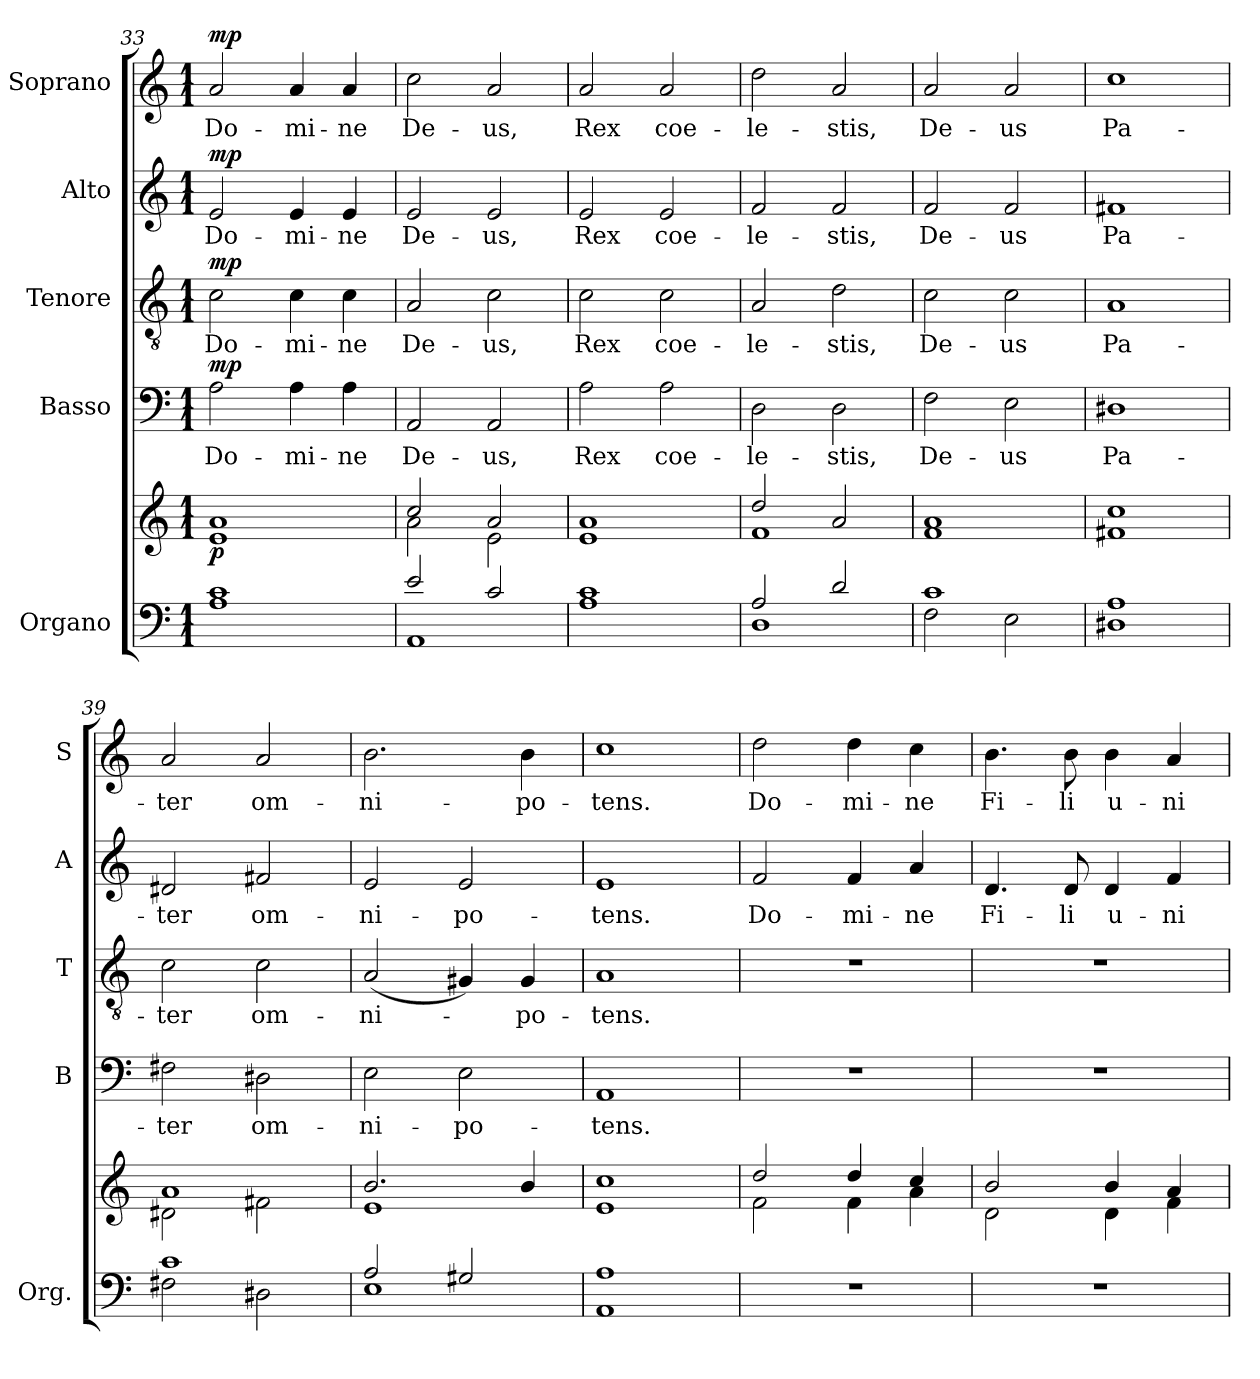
**kern	**kern	**dynam	**kern	**text	**dynam	**kern	**text	**dynam	**kern	**text	**dynam	**kern	**text	**dynam
*part5	*part5	*part5	*part4	*part4	*part4	*part3	*part3	*part3	*part2	*part2	*part2	*part1	*part1	*part1
*staff6	*staff5	*staff5/6	*staff4	*staff4	*staff4	*staff3	*staff3	*staff3	*staff2	*staff2	*staff2	*staff1	*staff1	*staff1
*I"Organo	*	*	*I"Basso	*	*	*I"Tenore	*	*	*I"Alto	*	*	*I"Soprano	*	*
*I'Org.	*	*	*I'B	*	*	*I'T	*	*	*I'A	*	*	*I'S	*	*
*clefF4	*clefG2	*	*clefF4	*	*	*clefGv2	*	*	*clefG2	*	*	*clefG2	*	*
*k[]	*k[]	*	*k[]	*	*	*k[]	*	*	*k[]	*	*	*k[]	*	*
*C:	*C:	*	*C:	*	*	*C:	*	*	*C:	*	*	*C:	*	*
*M1/1	*M1/1	*	*M1/1	*	*	*M1/1	*	*	*M1/1	*	*	*M1/1	*	*
=33	=33	=33	=33	=33	=33	=33	=33	=33	=33	=33	=33	=33	=33	=33
*^	*^	*	*	*	*	*	*	*	*	*	*	*	*	*
!	!	!	!	!LO:DY:b	!	!	!LO:DY:a	!	!	!LO:DY:a	!	!	!LO:DY:a	!	!	!LO:DY:a
1c	1A	1a	1e	p	2A\	Do-	mp	2c\	Do-	mp	2e/	Do-	mp	2a/	Do-	mp
.	.	.	.	.	4A\	-mi-	.	4c\	-mi-	.	4e/	-mi-	.	4a/	-mi-	.
.	.	.	.	.	4A\	-ne	.	4c\	-ne	.	4e/	-ne	.	4a/	-ne	.
=34	=34	=34	=34	=34	=34	=34	=34	=34	=34	=34	=34	=34	=34	=34	=34	=34
2e/	1AA	2cc/	2a\	.	2AA/	De-	.	2A/	De-	.	2e/	De-	.	2cc\	De-	.
2c/	.	2a/	2e\	.	2AA/	-us,	.	2c\	-us,	.	2e/	-us,	.	2a/	-us,	.
=35	=35	=35	=35	=35	=35	=35	=35	=35	=35	=35	=35	=35	=35	=35	=35	=35
1c	1A	1a	1e	.	2A\	Rex	.	2c\	Rex	.	2e/	Rex	.	2a/	Rex	.
.	.	.	.	.	2A\	coe-	.	2c\	coe-	.	2e/	coe-	.	2a/	coe-	.
=36	=36	=36	=36	=36	=36	=36	=36	=36	=36	=36	=36	=36	=36	=36	=36	=36
2A/	1D	2dd/	1f	.	2D\	-le-	.	2A/	-le-	.	2f/	-le-	.	2dd\	-le-	.
2d/	.	2a/	.	.	2D\	-stis,	.	2d\	-stis,	.	2f/	-stis,	.	2a/	-stis,	.
=37	=37	=37	=37	=37	=37	=37	=37	=37	=37	=37	=37	=37	=37	=37	=37	=37
1c	2F\	1a	1f	.	2F\	De-	.	2c\	De-	.	2f/	De-	.	2a/	De-	.
.	2E\	.	.	.	2E\	-us	.	2c\	-us	.	2f/	-us	.	2a/	-us	.
=38	=38	=38	=38	=38	=38	=38	=38	=38	=38	=38	=38	=38	=38	=38	=38	=38
1A	1D#X	1cc	1f#X	.	1D#X	Pa-	.	1A	Pa-	.	1f#X	Pa-	.	1cc	Pa-	.
=39	=39	=39	=39	=39	=39	=39	=39	=39	=39	=39	=39	=39	=39	=39	=39	=39
1c	2F#X\	1a	2d#X\	.	2F#X\	-ter	.	2c\	-ter	.	2d#X/	-ter	.	2a/	-ter	.
.	2D#X\	.	2f#X\	.	2D#X\	om-	.	2c\	om-	.	2f#X/	om-	.	2a/	om-	.
!!LO:PB:g=z
=40	=40	=40	=40	=40	=40	=40	=40	=40	=40	=40	=40	=40	=40	=40	=40	=40
2A/	1E	2.b/	1e	.	2E\	-ni-	.	(2A/	-ni-	.	2e/	-ni-	.	2.b\	-ni-	.
2G#X/	.	.	.	.	2E\	-po-	.	4G#X/)	.	.	2e/	-po-	.	.	.	.
.	.	4b/	.	.	.	.	.	4G#/	-po-	.	.	.	.	4b\	-po-	.
=41	=41	=41	=41	=41	=41	=41	=41	=41	=41	=41	=41	=41	=41	=41	=41	=41
1A	1AA	1cc	1e	.	1AA	-tens.	.	1A	-tens.	.	1e	-tens.	.	1cc	-tens.	.
*v	*v	*	*	*	*	*	*	*	*	*	*	*	*	*	*	*
=42	=42	=42	=42	=42	=42	=42	=42	=42	=42	=42	=42	=42	=42	=42	=42
1r	2dd/	2f\	.	1r	.	.	1r	.	.	2f/	Do-	.	2dd\	Do-	.
.	4dd/	4f\	.	.	.	.	.	.	.	4f/	-mi-	.	4dd\	-mi-	.
.	4cc/	4a\	.	.	.	.	.	.	.	4a/	-ne	.	4cc\	-ne	.
=43	=43	=43	=43	=43	=43	=43	=43	=43	=43	=43	=43	=43	=43	=43	=43
1r	2b/	2d\	.	1r	.	.	1r	.	.	4.d/	Fi-	.	4.b\	Fi-	.
.	.	.	.	.	.	.	.	.	.	8d/	-li	.	8b\	-li	.
.	4b/	4d\	.	.	.	.	.	.	.	4d/	u-	.	4b\	u-	.
.	4a/	4f\	.	.	.	.	.	.	.	4f/	-ni-	.	4a/	-ni-	.
*	*v	*v	*	*	*	*	*	*	*	*	*	*	*	*	*
=	=	=	=	=	=	=	=	=	=	=	=	=	=	=
*-	*-	*-	*-	*-	*-	*-	*-	*-	*-	*-	*-	*-	*-	*-
